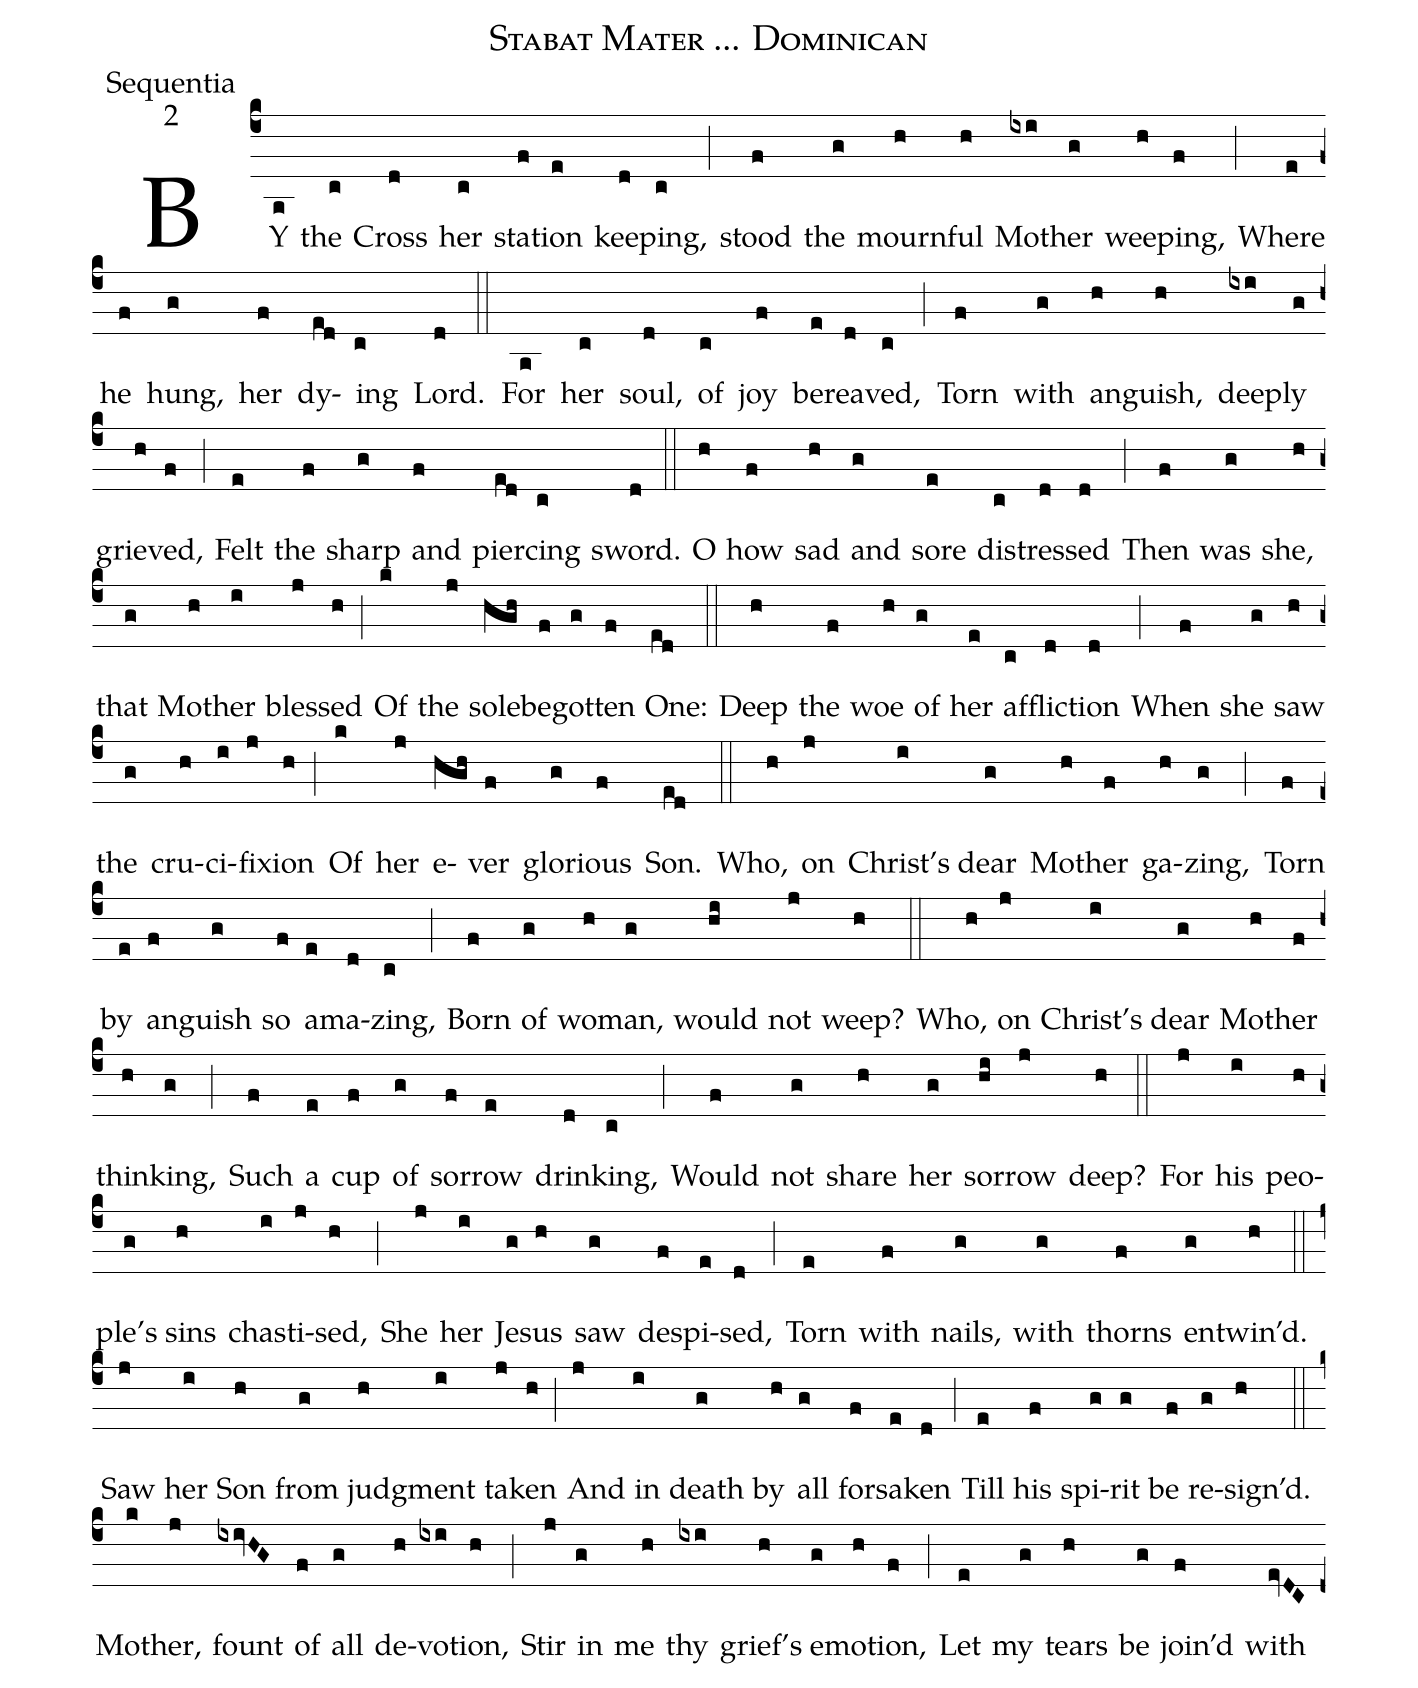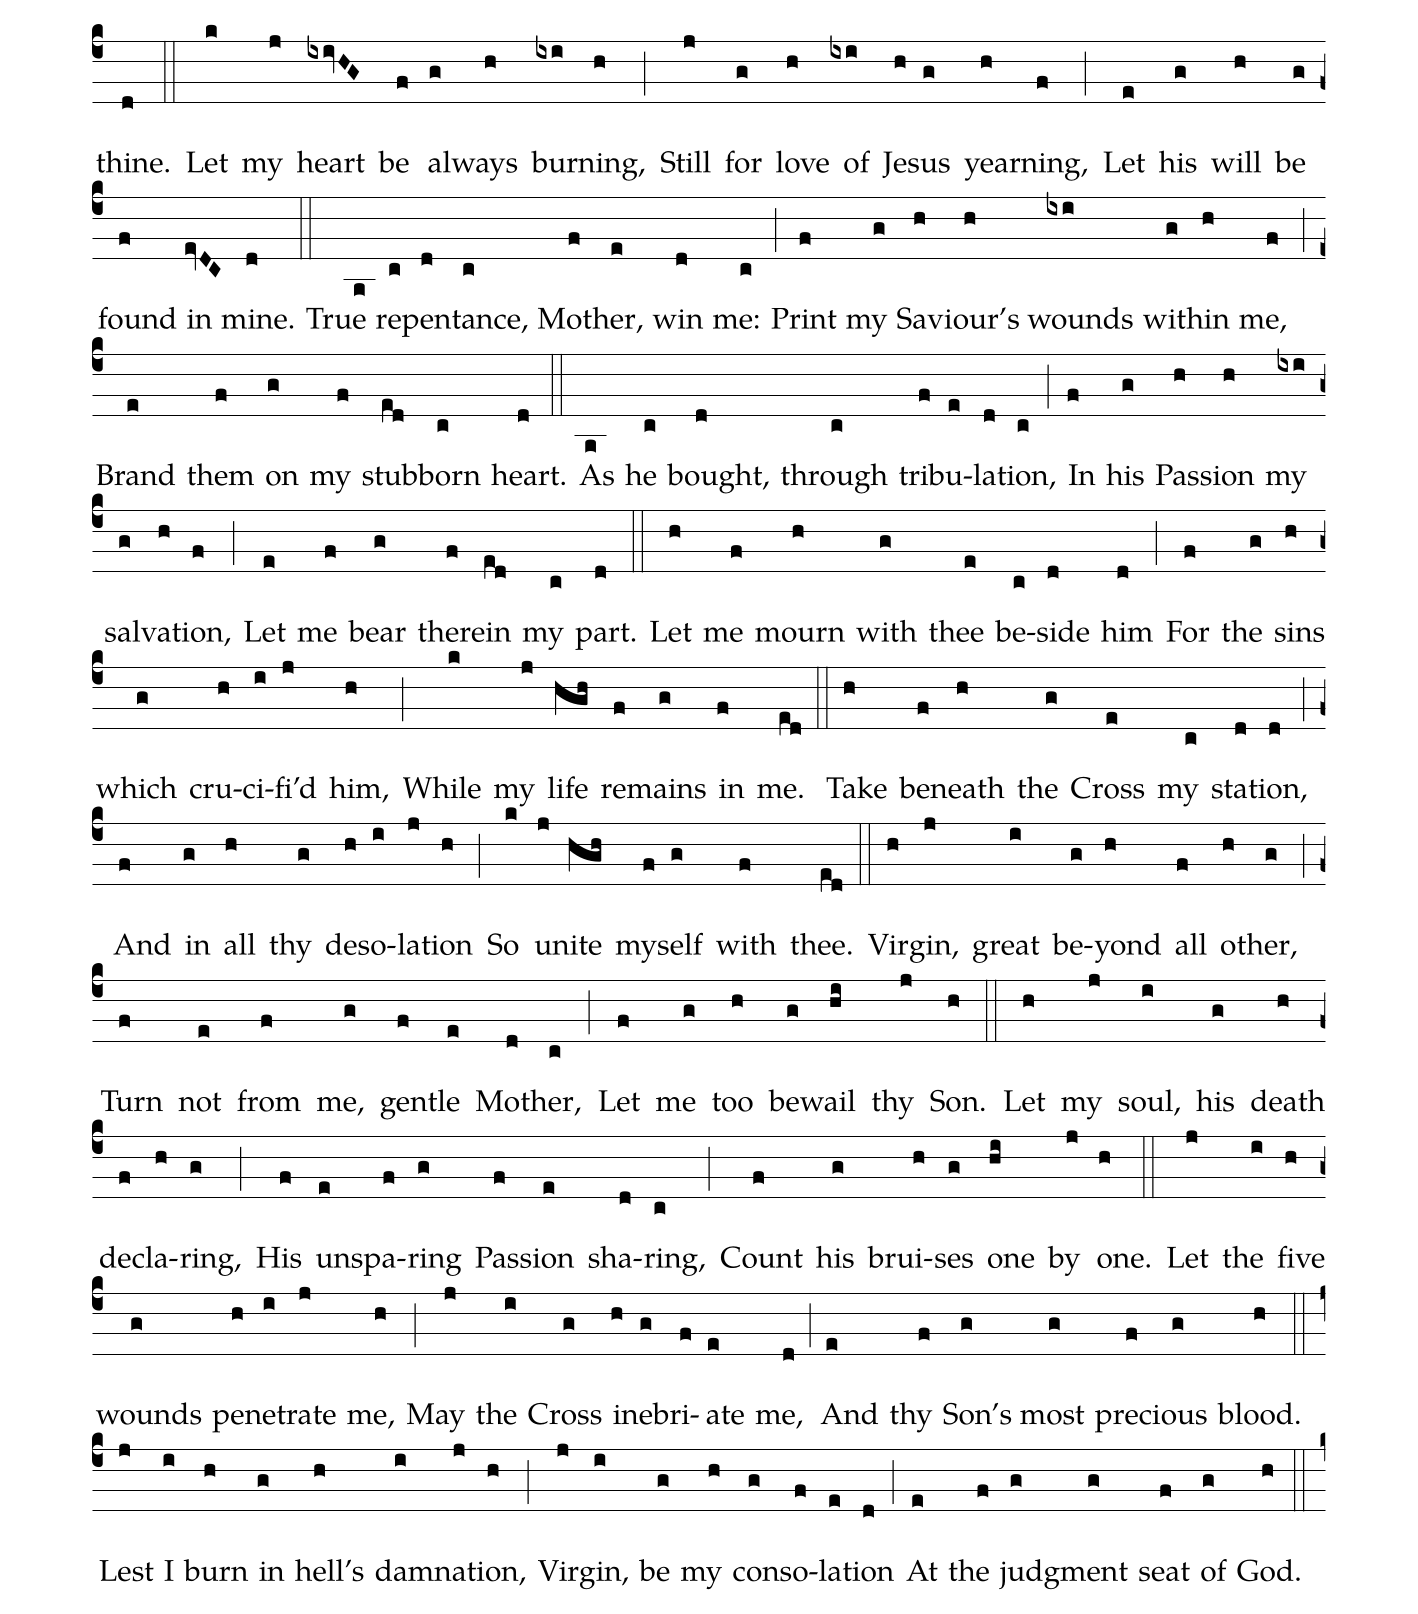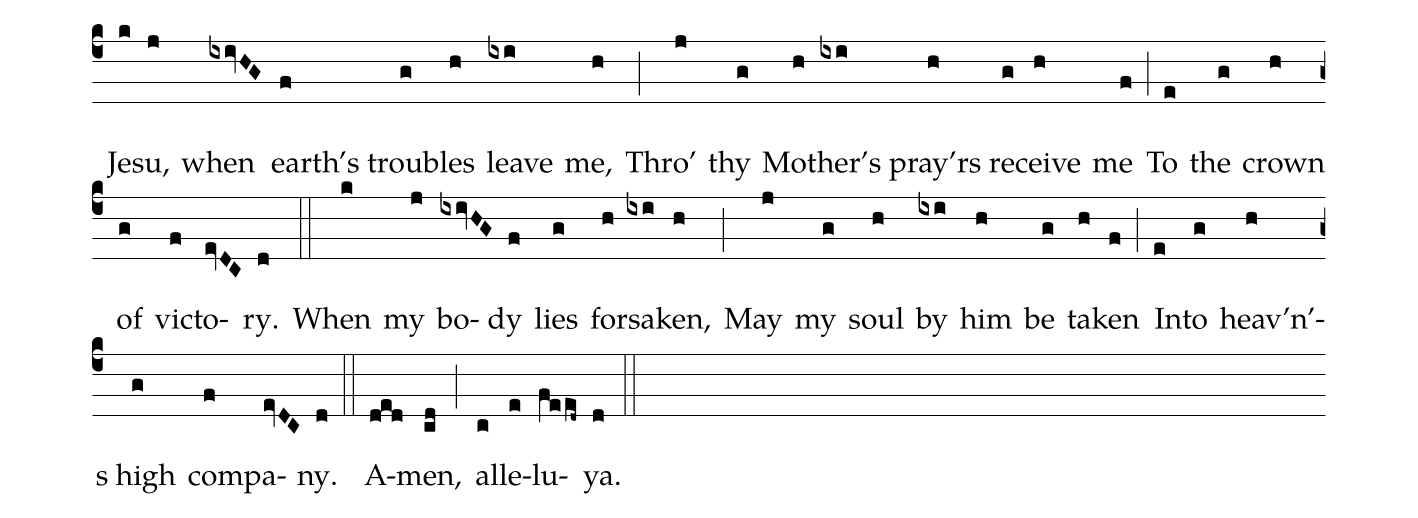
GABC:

name:Stabat Mater ... Dominican;
office-part:Sequentia;
mode:2;
%%
(c4) BY(a) the(c) Cross(d) her(c) sta(f)tion(e) kee(d)ping,(c) (;) stood(f) the(g) mourn(h)ful(h) Mo(ixi)ther(g) wee(h)ping,(f) (;) Where(e) he(f) hung,(g) her(f) dy(ed)ing(c) Lord.(d) (::) For(a) her(c) soul,(d) of(c) joy(f) be(e)rea(d)ved,(c) (;) Torn(f) with(g) an(h)guish,(h) deep(ixi)ly(g) grie(h)ved,(f) (;) Felt(e) the(f) sharp(g) and(f) pier(ed)cing(c) sword.(d) (::) O(h) how(f) sad(h) and(g) sore(e) dis(c)tres(d)sed(d) (;) Then(f) was(g) she,(h) that(g) Mo(h)ther(i) bles(j)sed(h) (;) Of(k) the(j) sole(hgh)be(f)got(g)ten(f) One:(ed) (::) Deep(h) the(f) woe(h) of(g) her(e) af(c)flic(d)tion(d) (;) When(f) she(g) saw(h) the(g) cru(h)ci(i)fix(j)ion(h) (;) Of(k) her(j) e(hgh)ver(f) glo(g)rious(f) Son.(ed) (::) Who,(h) on(j) Christ'(i)s dear(g) Mo(h)ther(f) ga(h)zing,(g) (;) Torn(f) by(e) an(f)guish(g) so(f) a(e)ma(d)zing,(c) (;) Born(f) of(g) wo(h)man,(g) would(hi) not(j) weep?(h) (::) Who,(h) on(j) Christ'(i)s dear(g) Mo(h)ther(f) thin(h)king,(g) (;) Such(f) a(e) cup(f) of(g) sor(f)row(e) drin(d)king,(c) (;) Would(f) not(g) share(h) her(g) sor(hi)row(j) deep?(h) (::) For(j) his(i) peo(h)ple'(g)s sins(h) chas(i)ti(j)sed,(h) (;) She(j) her(i) Je(g)sus(h) saw(g) des(f)pi(e)sed,(d) (;) Torn(e) with(f) nails,(g) with(g) thorns(f) en(g)twin'd.(h) (::) Saw(j) her(i) Son(h) from(g) judg(h)ment(i) ta(j)ken(h) (;) And(j) in(i) death(g) by(h) all(g) for(f)sa(e)ken(d) (;) Till(e) his(f) spi(g)rit(g) be(f) re(g)sign'd.(h) (::) Mo(k)ther,(j) fount(ixivHG) of(f) all(g) de(h)vo(ixi)tion,(h) (;) Stir(j) in(g) me(h) thy(ixi) grief'(h)s e(g)mo(h)tion,(f) (;) Let(e) my(g) tears(h) be(g) join'd(f) with(evDC) thine.(d) (::) Let(k) my(j) heart(ixivHG) be(f) al(g)ways(h) bur(ixi)ning,(h) (;) Still(j) for(g) love(h) of(ixi) Je(h)sus(g) year(h)ning,(f) (;) Let(e) his(g) will(h) be(g) found(f) in(evDC) mine.(d) (::) True(a) re(c)pen(d)tance,(c) Mo(f)ther,(e) win(d) me:(c) (;) Print(f) my(g) Sa(h)viour'(h)s wounds(ixi) with(g)in(h) me,(f) (;) Brand(e) them(f) on(g) my(f) stub(ed)born(c) heart.(d) (::) As(a) he(c) bought,(d) through(c) tri(f)bu(e)la(d)tion,(c) (;) In(f) his(g) Pas(h)sion(h) my(ixi) sal(g)va(h)tion,(f) (;) Let(e) me(f) bear(g) there(f)in(ed) my(c) part.(d) (::) Let(h) me(f) mourn(h) with(g) thee(e) be(c)side(d) him(d) (;) For(f) the(g) sins(h) which(g) cru(h)ci(i)fi'd(j) him,(h) (;) While(k) my(j) life(hgh) re(f)mains(g) in(f) me.(ed) (::) Take(h) be(f)neath(h) the(g) Cross(e) my(c) sta(d)tion,(d) (;) And(f) in(g) all(h) thy(g) de(h)so(i)la(j)tion(h) (;) So(k) u(j)nite(hgh) my(f)self(g) with(f) thee.(ed) (::) Vir(h)gin,(j) great(i) be(g)yond(h) all(f) o(h)ther,(g) (;) Turn(f) not(e) from(f) me,(g) gen(f)tle(e) Mo(d)ther,(c) (;) Let(f) me(g) too(h) be(g)wail(hi) thy(j) Son.(h) (::) Let(h) my(j) soul,(i) his(g) death(h) de(f)cla(h)ring,(g) (;) His(f) un(e)spa(f)ring(g) Pas(f)sion(e) sha(d)ring,(c) (;) Count(f) his(g) brui(h)ses(g) one(hi) by(j) one.(h) (::) Let(j) the(i) five(h) wounds(g) pe(h)ne(i)trate(j) me,(h) (;) May(j) the(i) Cross(g) i(h)ne(g)bri(f)ate(e) me,(d) (;) And(e) thy(f) Son'(g)s most(g) pre(f)cious(g) blood.(h) (::) Lest(j) I(i) burn(h) in(g) hell's(h) dam(i)na(j)tion,(h) (;) Vir(j)gin,(i) be(g) my(h) con(g)so(f)la(e)tion(d) (;) At(e) the(f) judg(g)ment(g) seat(f) of(g) God.(h) (::) Je(k)su,(j) when(ixivHG) earth'(f)s trou(g)bles(h) leave(ixi) me,(h) (;) Thro'(j) thy(g) Mo(h)ther'(ixi)s pray'(h)rs re(g)ceive(h) me(f) (;) To(e) the(g) crown(h) of(g) vic(f)to(evDC)ry.(d) (::) When(k) my(j) bo(ixivHG)dy(f) lies(g) for(h)sa(ixi)ken,(h) (;) May(j) my(g) soul(h) by(ixi) him(h) be(g) ta(h)ken(f) (;) In(e)to(g) heav'n'(h)s high(g) com(f)pa(evDC)ny.(d) (::) A(ded)men,(cd) (;) al(c)le(e)lu(feed~)ya.(d) (::)
